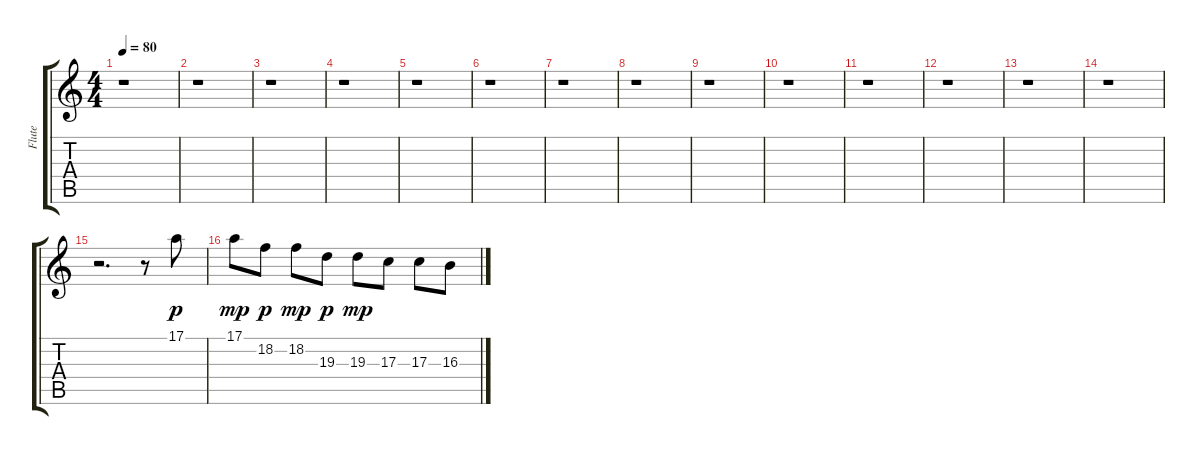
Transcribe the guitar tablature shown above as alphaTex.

\track ("Flute" "Flute") {instrument flute}
\staff {score tabs}
\tuning (E4 B3 G3 D3 A2 E2) {hide}
\ts (4 4)
\tempo 80
\clef g2
\ks c
r.1{dy f} |
r.1 |
r.1 |
r.1 |
r.1 |
r.1 |
r.1 |
r.1 |
r.1 |
r.1 |
r.1 |
r.1 |
r.1 |
r.1 |
r.2{d} r.8 17.1.8{dy p volume 12} |
17.1.8{dy mp} 18.2.8{dy p} 18.2.8{dy mp} 19.3.8{dy p} 19.3.8{dy mp} 17.3.8 17.3.8 16.3.8
